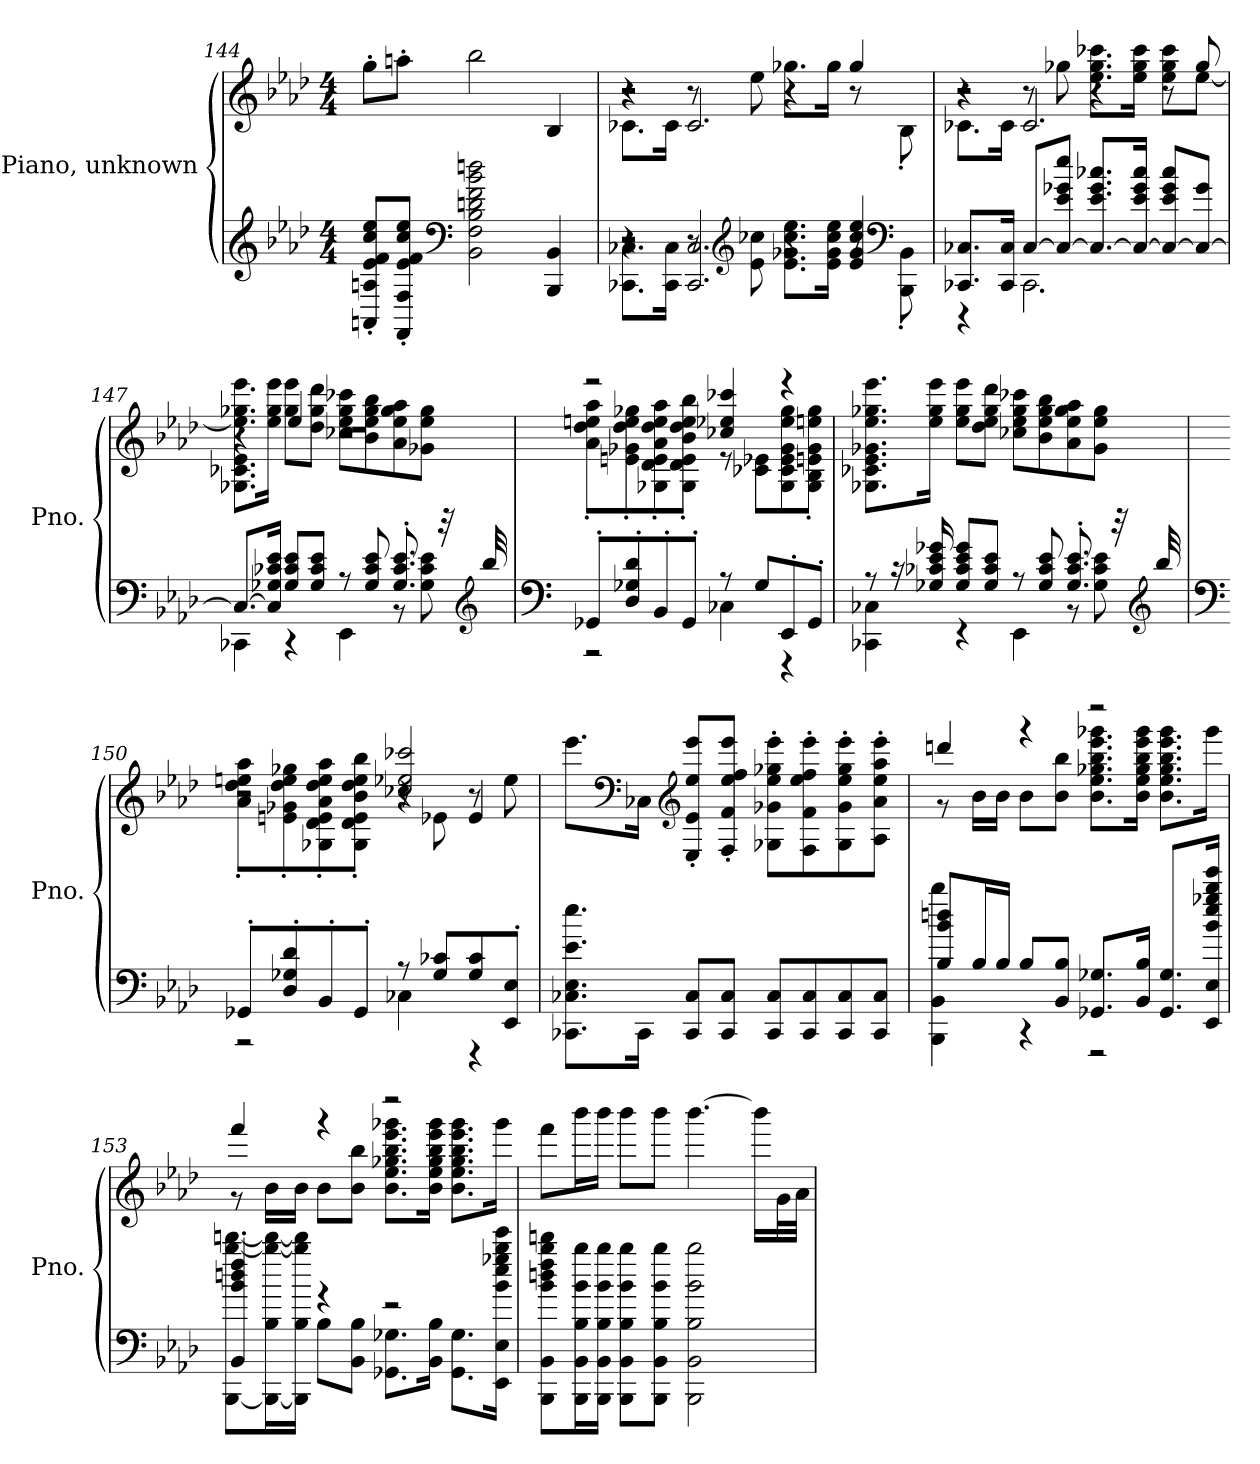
**kern	**kern
*part1	*part1
*staff2	*staff1
*I"Piano, unknown	*
*I'Pno.	*
!!LO:LB:g=z
*clefG2	*clefG2
*k[b-e-a-d-]	*k[b-e-a-d-]
*M4/4	*M4/4
=144	=144
8AAn/' 8An/' 8e-/' 8f/' 8cc/' 8ee-/'L	8gg'\L
8FF/' 8F/' 8e-/' 8f/' 8cc/' 8ee-/'J	8aan'\J
*clefF4	*
2BB-\ 2F\ 2B-\ 2dn\ 2f\ 2b-\ 2ddn\	2bb-\
4BBB-/ 4BB-/	4B-/
=145	=145
*^	*^
*	*^	*	*^
2r	8.CC-X\ 8.C-X\L	4r	2r	8.c-X\L	4r
.	16CC-\ 16C-\Jk	.	.	16c-\Jk	.
.	8r	2.CC-/ 2.C-/	.	8r	2.c-/
*clefG2	*	*	*	*	*
.	8e-\ 8cc-X\	.	.	8ee-\	.
4r	8.e-\ 8.g-X\ 8.cc-\ 8.ee-\L	.	4r	8.gg-X\L	.
.	16e-\ 16g-\ 16cc-\ 16ee-\Jk	.	.	16gg-\Jk	.
4e-/ 4g-/ 4cc-/ 4ee-/	8r	.	4gg-/	8r	.
*clefF4	*	*	*	*	*
.	8BBB-\' 8BB-\'	.	.	8B-'\	.
*	*v	*v	*	*	*
=146	=146	=146	=146	=146
8.CC-X/ 8.C-X/L	4r	2r	8.c-X\L	4r
16CC-/ 16C-/Jk	.	.	16c-\Jk	.
[8C-/L	2.CC-\	.	8r	2.c-/
8C-/_ 8e-/ 8g-X/ 8ee-/J	.	.	8gg-X\	.
8.C-/_ 8.e-/ 8.g-/ 8.cc-X/L	.	4r	8.ee-\ 8.gg-\ 8.ccc-X\L	.
16C-/_ 16e-/ 16g-/ 16cc-/Jk	.	.	16ee-\ 16gg-\ 16ccc-\Jk	.
8C-/_ 8e-/ 8g-/ 8cc-/L	.	8r	8ee-\ 8gg-\ 8ccc-\L	.
8C-/_ 8g-/J	.	8gg-/	[8ee-\J	.
!!LO:PB:g=z	!!	!!
=147	=147	=147	=147	=147
8.C-/L_	4CC-X\	1r	8.G-X\ 8.c-X\ 8.e-\ 8.ee-\] 8.gg-X\ 8.eee-\L	4r
16C-/] 16G-X/ 16c-X/ 16e-/Jk	.	.	16ee-\ 16gg-\ 16eee-\Jk	.
8G-/ 8c-/ 8e-/L	4r	.	8gg-\ 8eee-\L	4ee-/
8G-/ 8c-/ 8e-/J	.	.	8dd-\ 8gg-\ 8ddd-\J	.
8r	4EE-\	.	8cc-X\ 8ee-\ 8gg-\ 8ccc-X\L	2r
8G-/ 8c-/ 8e-/	.	.	8b-\ 8ee-\ 8gg-\ 8bb-\	.
8.G-/' 8.c-/' 8.e-/'	8r	.	8a-\ 8ee-\ 8gg-\ 8aa-\	.
.	8G-\ 8c-\ 8e-\	.	8g-X\ 8ee-\ 8gg-\J	.
32r	.	.	.	.
*clefG2	*	*	*	*
32bb-/	.	.	.	.
*	*	*v	*v	*v
=148	=148	=148
*clefF4	*	*
*	*	*^
8GG-X'/L	2r	2r	8a-\' 8dd-\' 8een\' 8aa-\'L
8D-/' 8G-X/' 8d-/'	.	.	8en\' 8g-X\' 8dd-\' 8ee\' 8gg-X\'
8BB-'/	.	.	8G-X\' 8d-\' 8e\' 8a-\' 8dd-\' 8ee\' 8aa-\'
8GG-'/J	.	.	8G-\' 8d-\' 8e\' 8b-\' 8dd-\' 8ee\' 8bb-\'J
8r	4C-X\	4cc-X/ 4ee-X/ 4ccc-X/	8r
8G-/L	.	.	8c-X\ 8e-X\L
8EE-'/	4r	4r	8G-\ 8c-\ 8e-\ 8g-\ 8ee-\ 8gg-\
8GG-'/J	.	.	8G-\' 8B-\' 8en\' 8g-\' 8een\' 8gg-\'J
*	*	*v	*v
!!LO:LB:g=z
=149	=149	=149
8r	4CC-X\ 4C-X\	8.G-X\ 8.c-X\ 8.e-\ 8.g-X\ 8.ee-\ 8.gg-X\ 8.eee-\L
16r	.	.
16G-X/ 16c-X/ 16e-/ 16g-X/	.	16ee-\ 16gg-\ 16eee-\Jk
8G-/ 8c-/ 8e-/ 8g-/L	4r	8ee-\ 8gg-\ 8eee-\L
8G-/ 8c-/ 8e-/J	.	8dd-\ 8ee-\ 8gg-\ 8ddd-\J
8r	4EE-\	8cc-X\ 8ee-\ 8gg-\ 8ccc-X\L
8G-/ 8c-/ 8e-/	.	8b-\ 8ee-\ 8gg-\ 8bb-\
8.G-/' 8.c-/' 8.e-/'	8r	8a-\ 8ee-\ 8gg-\ 8aa-\
.	8G-\ 8c-\ 8e-\	8g-\ 8ee-\ 8gg-\J
32r	.	.
*clefG2	*	*
32bb-/	.	.
=150	=150	=150
*clefF4	*	*
*	*	*^
*	*	*	*^
8GG-X'/L	2r	2r	8a-\' 8dd-\' 8een\' 8aa-\'L	2r
8D-/' 8G-X/' 8d-/'	.	.	8en\' 8g-X\' 8dd-\' 8ee\' 8gg-X\'	.
8BB-'/	.	.	8G-X\' 8d-\' 8e\' 8a-\' 8dd-\' 8ee\' 8aa-\'	.
8GG-'/J	.	.	8G-\' 8d-\' 8e\' 8b-\' 8dd-\' 8ee\' 8bb-\'J	.
8r	4C-X\	2cc-X/ 2ee-X/ 2ccc-X/	8r	4r
8G-/ 8c-X/L	.	.	8e-X\	.
8G-/ 8c-/	4r	.	8r	4e-/
8EE-/' 8E-/'J	.	.	8ee-\	.
*v	*v	*	*	*
*	*v	*v	*v
!!LO:LB:g=z
=151	=151
8.CC-X\ 8.C-X\ 8.E-\ 8.e-\ 8.ee-\L	8.eee-\L
*	*clefF4
16CC-\Jk	16C-X\Jk
*	*clefG2
8CC-/ 8C-/L	8E-/' 8e-/' 8ee-/' 8eee-/'L
8CC-/ 8C-/J	8F/' 8f/' 8ee-/' 8ff/' 8eee-/'J
8CC-/ 8C-/L	8G-X\' 8g-X\' 8ee-\' 8gg-X\' 8eee-\'L
8CC-/ 8C-/	8F\' 8f\' 8ee-\' 8ff\' 8eee-\'
8CC-/ 8C-/	8G-\' 8g-\' 8ee-\' 8gg-\' 8eee-\'
8CC-/ 8C-/J	8A-\' 8a-\' 8ee-\' 8aa-\' 8eee-\'J
=152	=152
*^	*^
8B-/ 8b-/ 8ddn/L	4BBB-\ 4BB-\ 4bb-\	4dddn/	8r
16B-/L	.	.	16b-\LL
16B-/JJ	.	.	16b-\JJ
8B-/L	4r	4r	8b-\L
8BB-/ 8B-/J	.	.	8b-\ 8bb-\J
8.GG-X/ 8.G-X/L	2r	2r	8.b-\ 8.ee-\ 8.gg-X\ 8.bb-\ 8.eee-\ 8.ggg-X\L
16BB-/ 16B-/Jk	.	.	16b-\ 16ee-\ 16gg-\ 16bb-\ 16eee-\ 16ggg-\Jk
8.GG-/ 8.G-/L	.	.	8.b-\ 8.ee-\ 8.gg-\ 8.bb-\ 8.eee-\ 8.ggg-\L
16EE-/ 16E-/ 16b-/ 16ee-/ 16gg-X/ 16bb-/ 16eee-/Jk	.	.	16ggg-\Jk
!!LO:LB:g=z	!!
=153	=153	=153	=153
4BB-/' 4b-/' 4ddn/' 4ff/'	[8BBB-\ [8bb-\ [8dddn\L	4fff/	8r
.	16BBB-\_ 16B-\ 16bb-\_ 16ddd\_L	.	16b-\LL
.	16BBB-\] 16B-\ 16bb-\] 16ddd\]JJ	.	16b-\JJ
4r	8B-\L	4r	8b-\L
.	8BB-\ 8B-\J	.	8b-\ 8bb-\J
2r	8.GG-X\ 8.G-X\L	2r	8.b-\ 8.ee-\ 8.gg-X\ 8.bb-\ 8.eee-\ 8.ggg-X\L
.	16BB-\ 16B-\Jk	.	16b-\ 16ee-\ 16gg-\ 16bb-\ 16eee-\ 16ggg-\Jk
.	8.GG-\ 8.G-\L	.	8.b-\ 8.ee-\ 8.gg-\ 8.bb-\ 8.eee-\ 8.ggg-\L
.	16EE-\ 16E-\ 16b-\ 16ee-\ 16gg-X\ 16bb-\ 16eee-\Jk	.	16ggg-\Jk
*v	*v	*	*
*	*v	*v
=154	=154
8BBB-\ 8BB-\ 8b-\ 8ddn\ 8ff\ 8bb-\ 8dddn\L	8fff\L
16BBB-\ 16BB-\ 16B-\ 16b-\ 16bb-\L	16bbb-\L
16BBB-\ 16BB-\ 16B-\ 16b-\ 16bb-\JJ	16bbb-\JJ
8BBB-\ 8BB-\ 8B-\ 8b-\ 8bb-\L	8bbb-\L
8BBB-\ 8BB-\ 8B-\ 8b-\ 8bb-\J	8bbb-\J
2BBB-\ 2BB-\ 2B-\ 2b-\ 2bb-\	[4.bbb-\
.	16bbb-\LL]
.	32g\L
.	32a-\JJJ
=	=
*-	*-
